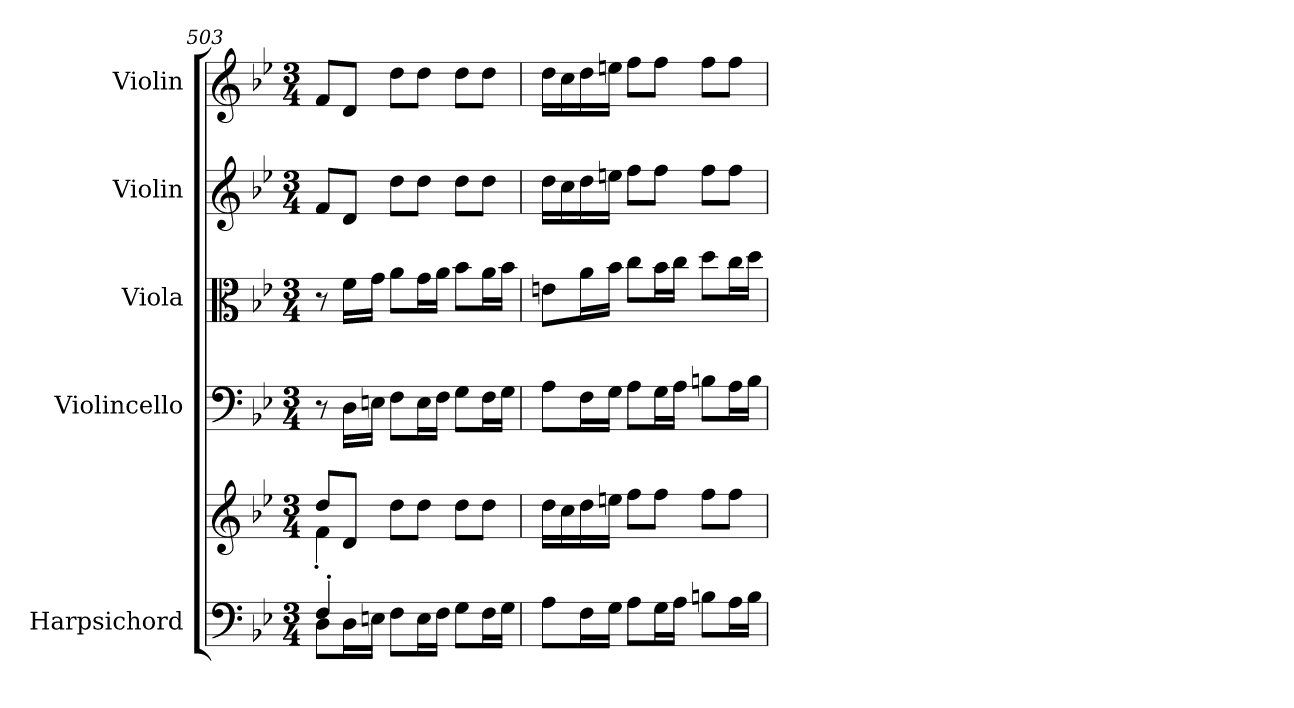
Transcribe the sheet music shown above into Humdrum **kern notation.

**kern	**kern	**kern	**kern	**kern	**kern
*part5	*part5	*part4	*part3	*part2	*part1
*staff6	*staff5	*staff4	*staff3	*staff2	*staff1
*I"Harpsichord	*	*I"Violincello	*I"Viola	*I"Violin	*I"Violin
*I'Hpschd	*	*I'Vc	*I'Vla	*I'Vln	*I'Vln
*clefF4	*clefG2	*clefF4	*clefC3	*clefG2	*clefG2
*k[b-e-]	*k[b-e-]	*k[b-e-]	*k[b-e-]	*k[b-e-]	*k[b-e-]
*M3/4	*M3/4	*M3/4	*M3/4	*M3/4	*M3/4
=503	=503	=503	=503	=503	=503
*^	*^	*	*	*	*
4F'/	8D\L	8dd/L	4f'\	8r	8r	8f/L	8f/L
.	16D\L	8d/J	.	16D\LL	16f\LL	8d/J	8d/J
.	16En\JJ	.	.	16En\JJ	16g\JJ	.	.
2ryy	8F\L	8dd\L	2ryy	8F\L	8a\L	8dd\L	8dd\L
.	16E\L	8dd\J	.	16E\L	16g\L	8dd\J	8dd\J
.	16F\JJ	.	.	16F\JJ	16a\JJ	.	.
.	8G\L	8dd\L	.	8G\L	8b-\L	8dd\L	8dd\L
.	16F\L	8dd\J	.	16F\L	16a\L	8dd\J	8dd\J
.	16G\JJ	.	.	16G\JJ	16b-\JJ	.	.
*v	*v	*	*	*	*	*	*
*	*v	*v	*	*	*	*
=504	=504	=504	=504	=504	=504
8A\L	16dd\LL	8A\L	8en\L	16dd\LL	16dd\LL
.	16cc\	.	.	16cc\	16cc\
16F\L	16dd\	16F\L	16a\L	16dd\	16dd\
16G\JJ	16een\JJ	16G\JJ	16b-\JJ	16een\JJ	16een\JJ
8A\L	8ff\L	8A\L	8cc\L	8ff\L	8ff\L
16G\L	8ff\J	16G\L	16b-\L	8ff\J	8ff\J
16A\JJ	.	16A\JJ	16cc\JJ	.	.
8Bn\L	8ff\L	8Bn\L	8dd\L	8ff\L	8ff\L
16A\L	8ff\J	16A\L	16cc\L	8ff\J	8ff\J
16B\JJ	.	16B\JJ	16dd\JJ	.	.
=	=	=	=	=	=
*-	*-	*-	*-	*-	*-
